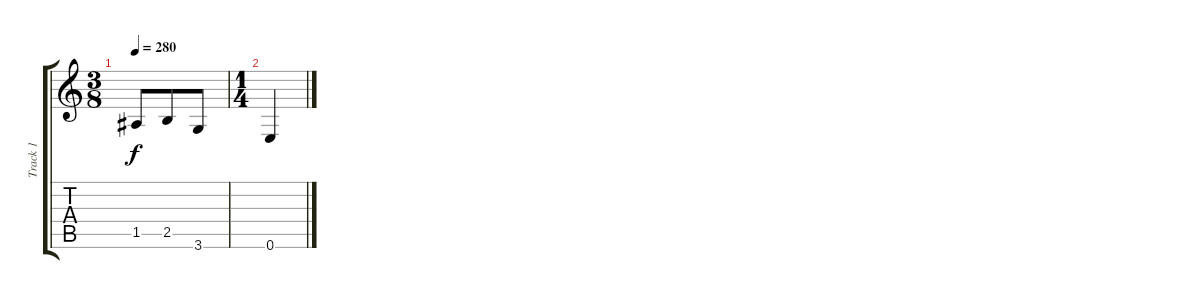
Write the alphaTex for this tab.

\track ("Track 1" "Track 1") {instrument distortionguitar}
\staff {score tabs}
\tuning (E4 B3 G3 D3 A2 E2) {hide}
\ts (3 8)
\tempo 280
\clef g2
\ks c
1.5.8{dy f} 2.5.8 3.6.8 |
\ts (1 4)
0.6.4
